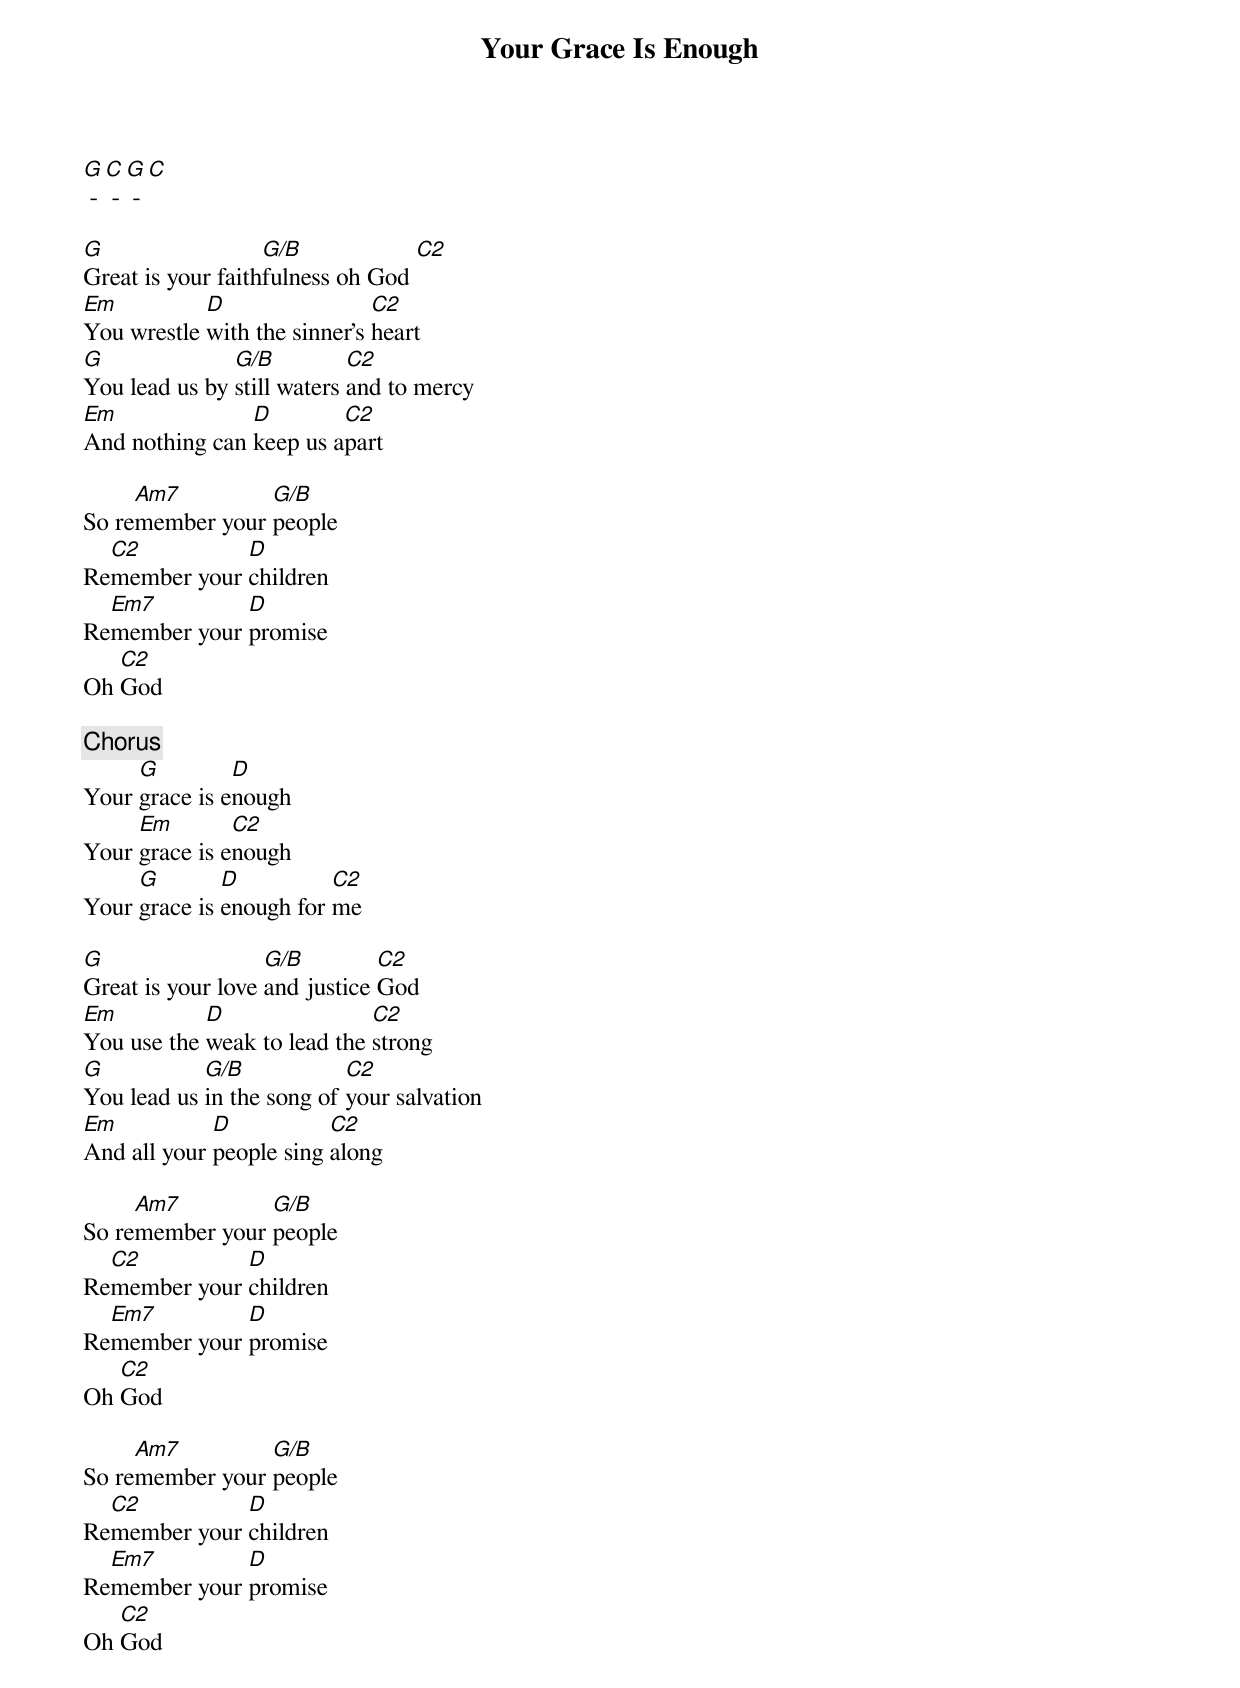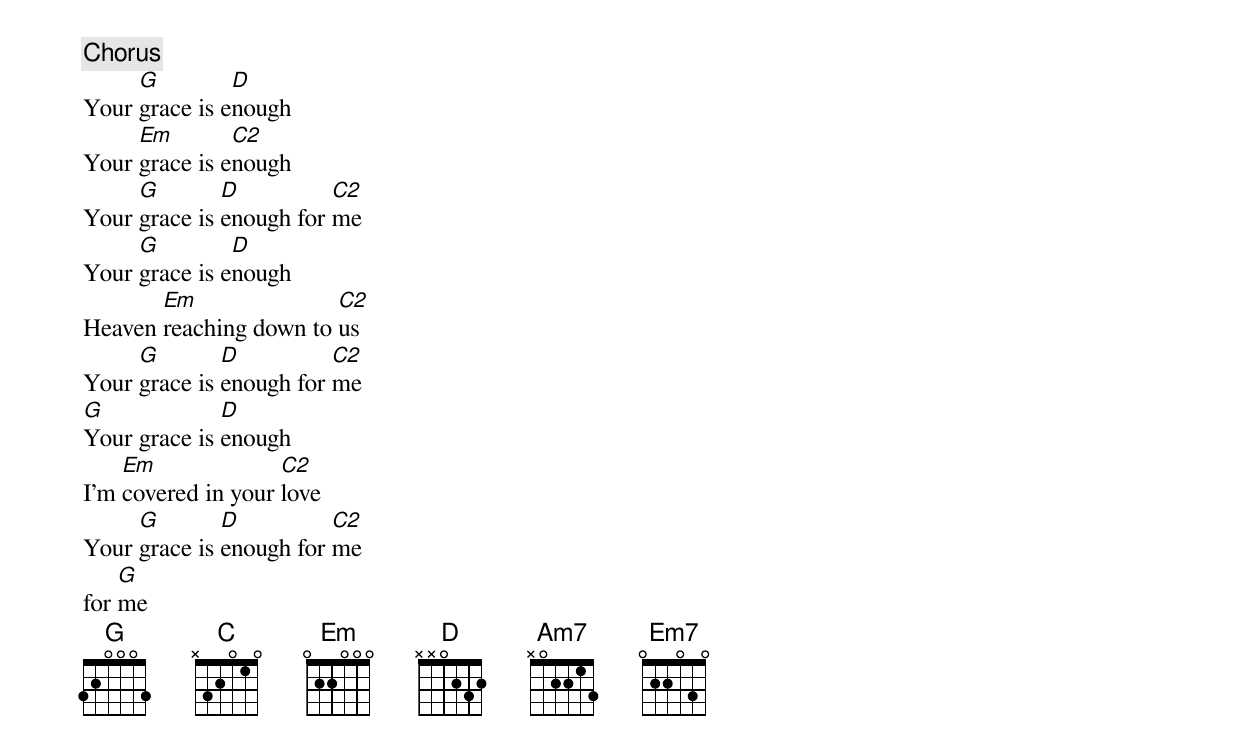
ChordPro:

{Title: Your Grace Is Enough}
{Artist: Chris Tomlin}

{Intro, Outro}
[G] - [C] - [G] - [C]

{Verse 1}
[G]Great is your faith[G/B]fulness oh God [C2]
[Em]You wrestle [D]with the sinner's [C2]heart
[G]You lead us by [G/B]still waters [C2]and to mercy
[Em]And nothing can [D]keep us a[C2]part

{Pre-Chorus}
So re[Am7]member your [G/B]people
Re[C2]member your [D]children
Re[Em7]member your [D]promise
Oh [C2]God

{Chorus: 1x first time, 2x second time}
Your [G]grace is e[D]nough
Your [Em]grace is e[C2]nough
Your [G]grace is [D]enough for [C2]me

{Verse 2}
[G]Great is your love [G/B]and justice [C2]God
[Em]You use the [D]weak to lead the [C2]strong
[G]You lead us [G/B]in the song of [C2]your salvation
[Em]And all your [D]people sing [C2]along

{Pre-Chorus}
So re[Am7]member your [G/B]people
Re[C2]member your [D]children
Re[Em7]member your [D]promise
Oh [C2]God

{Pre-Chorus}
So re[Am7]member your [G/B]people
Re[C2]member your [D]children
Re[Em7]member your [D]promise
Oh [C2]God

{Chorus 3}
Your [G]grace is e[D]nough
Your [Em]grace is e[C2]nough
Your [G]grace is [D]enough for [C2]me
Your [G]grace is e[D]nough
Heaven [Em]reaching down to [C2]us
Your [G]grace is [D]enough for [C2]me
[G]Your grace is [D]enough
I'm [Em]covered in your [C2]love
Your [G]grace is [D]enough for [C2]me
for [G]me
